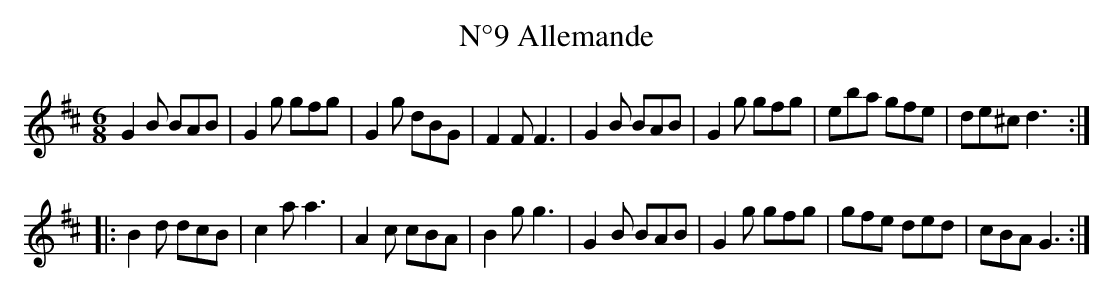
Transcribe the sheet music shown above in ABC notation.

X:1
T:N°9 Allemande
M:6/8
K:Dmaj
L:1/8
G2B BAB|G2g gfg|G2g dBG|F2F F3|G2B BAB|G2g gfg|eba gfe|de^c d3:|
|:B2d dcB|c2a a3|A2c cBA|B2g g3|G2B BAB|G2g gfg|gfe ded|cBA G3:|]
